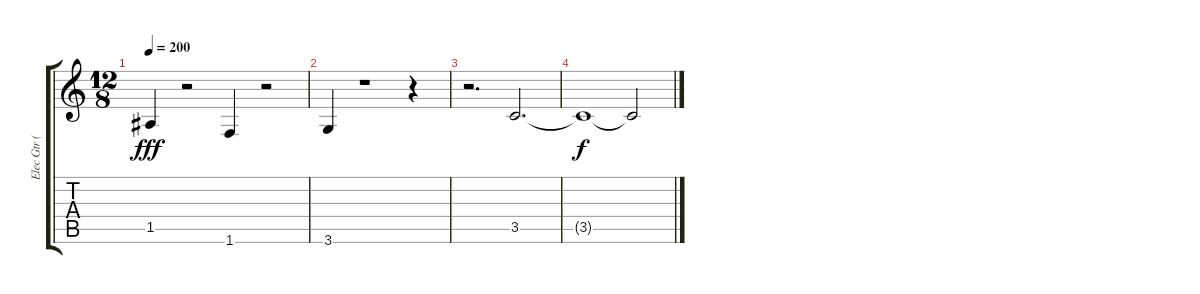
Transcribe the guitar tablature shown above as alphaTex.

\track ("Elec Gtr (muted)" "Elec Gtr (") {instrument electricguitarmuted}
\staff {score tabs}
\tuning (E4 B3 G3 D3 A2 E2) {hide}
\ts (12 8)
\tempo 200
\clef g2
\ks c
1.5.4{dy fff} r.2 1.6.4 r.2 |
3.6.4 r.1 r.4 |
r.2{d} 3.5.2{d} |
3.5{t}.1{dy f} 3.5{t}.2
